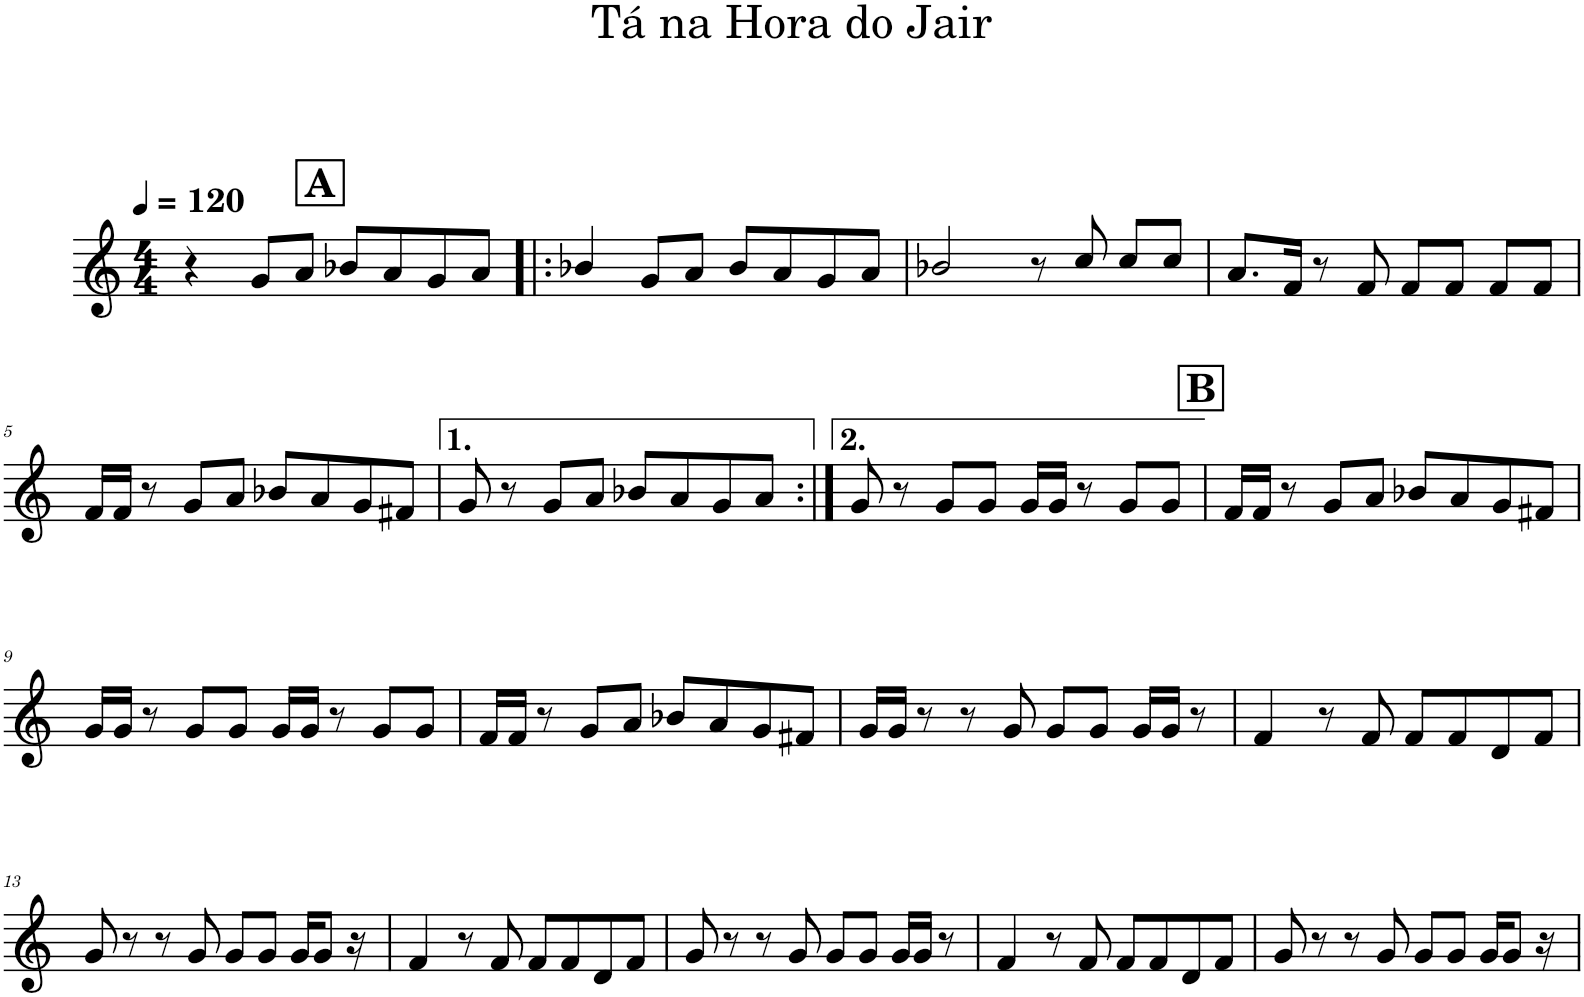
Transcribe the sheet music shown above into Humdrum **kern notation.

**kern
*part1
*staff1
*I"Bb Trumpet
*I'Bb Tpt.
*clefG2
*Trd1c2
*k[]
*M4/4
*MM120
!!LO:REH:place=s1:a:B:cj:fs=14:t=A:qo=1
=1
4r
8g/L
8a/J
8b-X/L
8a/
8g/
8a/J
=2!|:
4b-X/
8g/L
8a/J
8b-/L
8a/
8g/
8a/J
=3
2b-X/
8r
8cc/
8cc/L
8cc/J
=4
8.a/L
16f/Jk
8r
8f/
8f/L
8f/J
8f/L
8f/J
!!LO:LB:g=z
=5
16f/LL
16f/JJ
8r
8g/L
8a/J
8b-X/L
8a/
8g/
8f#X/J
=6
8g/
8r
8g/L
8a/J
8b-X/L
8a/
8g/
8a/J
!!LO:REH:place=s1:a:B:cj:fs=14:t=B:qo=1
=7:|!
8g/
8r
8g/L
8g/J
16g/LL
16g/JJ
8r
8g/L
8g/J
=8
16f/LL
16f/JJ
8r
8g/L
8a/J
8b-X/L
8a/
8g/
8f#X/J
!!LO:LB:g=z
=9
16g/LL
16g/JJ
8r
8g/L
8g/J
16g/LL
16g/JJ
8r
8g/L
8g/J
=10
16f/LL
16f/JJ
8r
8g/L
8a/J
8b-X/L
8a/
8g/
8f#X/J
=11
16g/LL
16g/JJ
8r
8r
8g/
8g/L
8g/J
16g/LL
16g/JJ
8r
=12
4f/
8r
8f/
8f/L
8f/
8d/
8f/J
!!LO:LB:g=z
=13
8g/
8r
8r
8g/
8g/L
8g/J
16g/KL
8g/J
16r
=14
4f/
8r
8f/
8f/L
8f/
8d/
8f/J
=15
8g/
8r
8r
8g/
8g/L
8g/J
16g/LL
16g/JJ
8r
=16
4f/
8r
8f/
8f/L
8f/
8d/
8f/J
=17
8g/
8r
8r
8g/
8g/L
8g/J
16g/KL
8g/J
16r
=
*-
